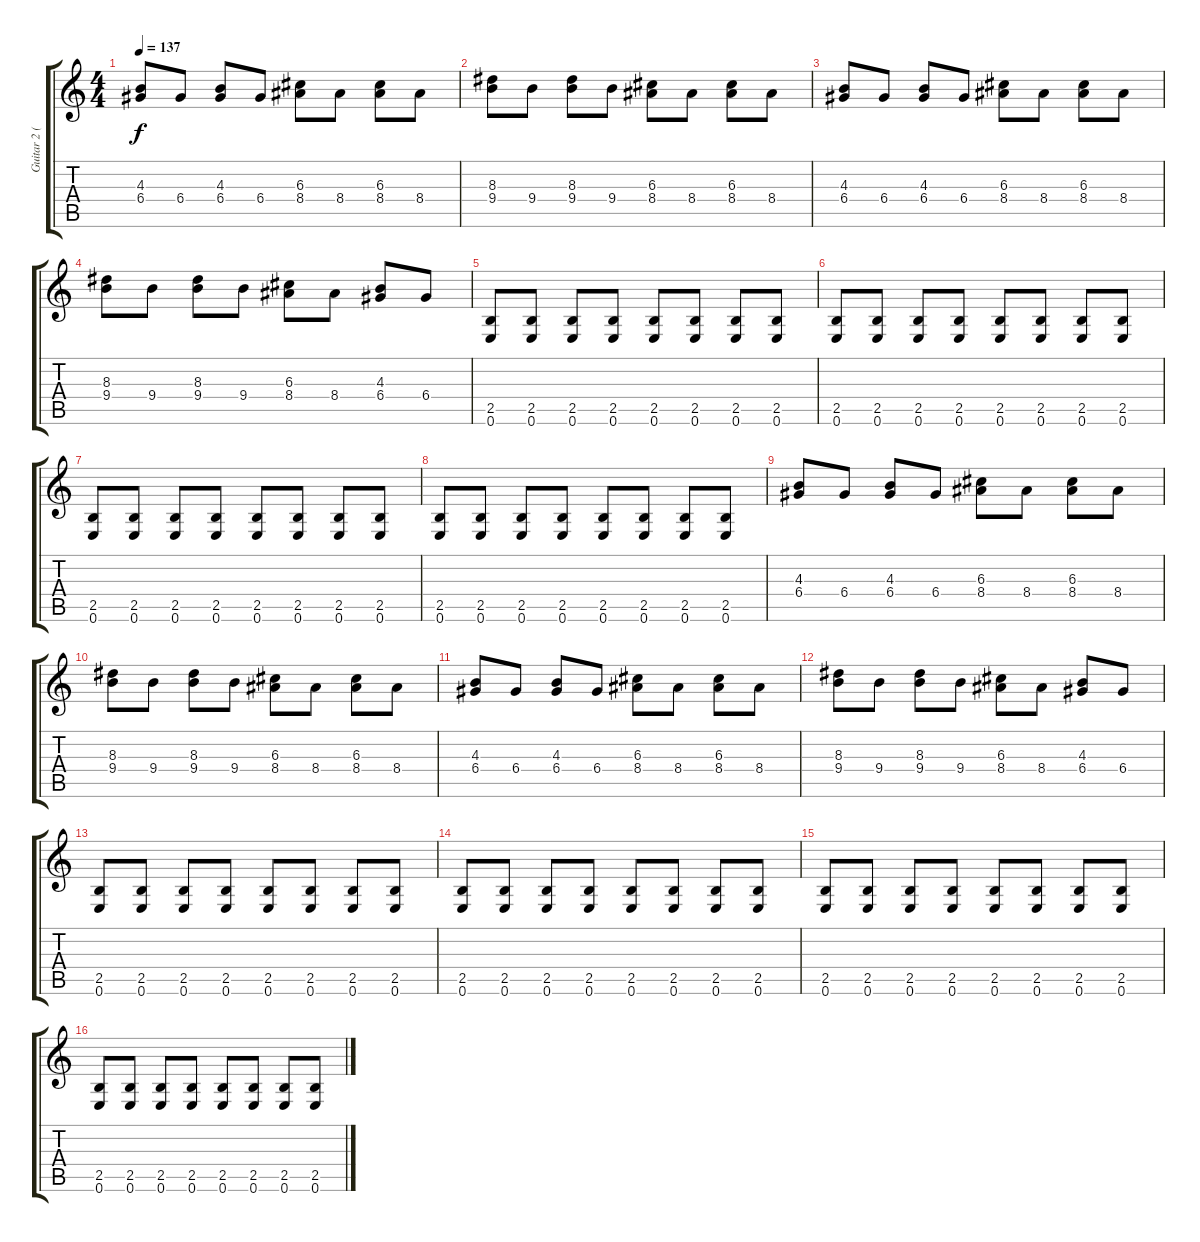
\track ("Guitar 2 (Lead)" "Guitar 2 (") {instrument distortionguitar}
\staff {score tabs}
\tuning (E4 B3 G3 D3 A2 E2) {hide}
\ts (4 4)
\tempo 137
\clef g2
\ks c
(4.3 6.4).8{dy f} 6.4.8 (4.3 6.4).8 6.4.8 (6.3 8.4).8 8.4.8 (6.3 8.4).8 8.4.8 |
(8.3 9.4).8 9.4.8 (8.3 9.4).8 9.4.8 (6.3 8.4).8 8.4.8 (6.3 8.4).8 8.4.8 |
(4.3 6.4).8 6.4.8 (4.3 6.4).8 6.4.8 (6.3 8.4).8 8.4.8 (6.3 8.4).8 8.4.8 |
(8.3 9.4).8 9.4.8 (8.3 9.4).8 9.4.8 (6.3 8.4).8 8.4.8 (4.3 6.4).8 6.4.8 |
(2.5 0.6).8 (2.5 0.6).8 (2.5 0.6).8 (2.5 0.6).8 (2.5 0.6).8 (2.5 0.6).8 (2.5 0.6).8 (2.5 0.6).8 |
(2.5 0.6).8 (2.5 0.6).8 (2.5 0.6).8 (2.5 0.6).8 (2.5 0.6).8 (2.5 0.6).8 (2.5 0.6).8 (2.5 0.6).8 |
(2.5 0.6).8 (2.5 0.6).8 (2.5 0.6).8 (2.5 0.6).8 (2.5 0.6).8 (2.5 0.6).8 (2.5 0.6).8 (2.5 0.6).8 |
(2.5 0.6).8 (2.5 0.6).8 (2.5 0.6).8 (2.5 0.6).8 (2.5 0.6).8 (2.5 0.6).8 (2.5 0.6).8 (2.5 0.6).8 |
(4.3 6.4).8 6.4.8 (4.3 6.4).8 6.4.8 (6.3 8.4).8 8.4.8 (6.3 8.4).8 8.4.8 |
(8.3 9.4).8 9.4.8 (8.3 9.4).8 9.4.8 (6.3 8.4).8 8.4.8 (6.3 8.4).8 8.4.8 |
(4.3 6.4).8 6.4.8 (4.3 6.4).8 6.4.8 (6.3 8.4).8 8.4.8 (6.3 8.4).8 8.4.8 |
(8.3 9.4).8 9.4.8 (8.3 9.4).8 9.4.8 (6.3 8.4).8 8.4.8 (4.3 6.4).8 6.4.8 |
(2.5 0.6).8 (2.5 0.6).8 (2.5 0.6).8 (2.5 0.6).8 (2.5 0.6).8 (2.5 0.6).8 (2.5 0.6).8 (2.5 0.6).8 |
(2.5 0.6).8 (2.5 0.6).8 (2.5 0.6).8 (2.5 0.6).8 (2.5 0.6).8 (2.5 0.6).8 (2.5 0.6).8 (2.5 0.6).8 |
(2.5 0.6).8 (2.5 0.6).8 (2.5 0.6).8 (2.5 0.6).8 (2.5 0.6).8 (2.5 0.6).8 (2.5 0.6).8 (2.5 0.6).8 |
(2.5 0.6).8 (2.5 0.6).8 (2.5 0.6).8 (2.5 0.6).8 (2.5 0.6).8 (2.5 0.6).8 (2.5 0.6).8 (2.5 0.6).8
